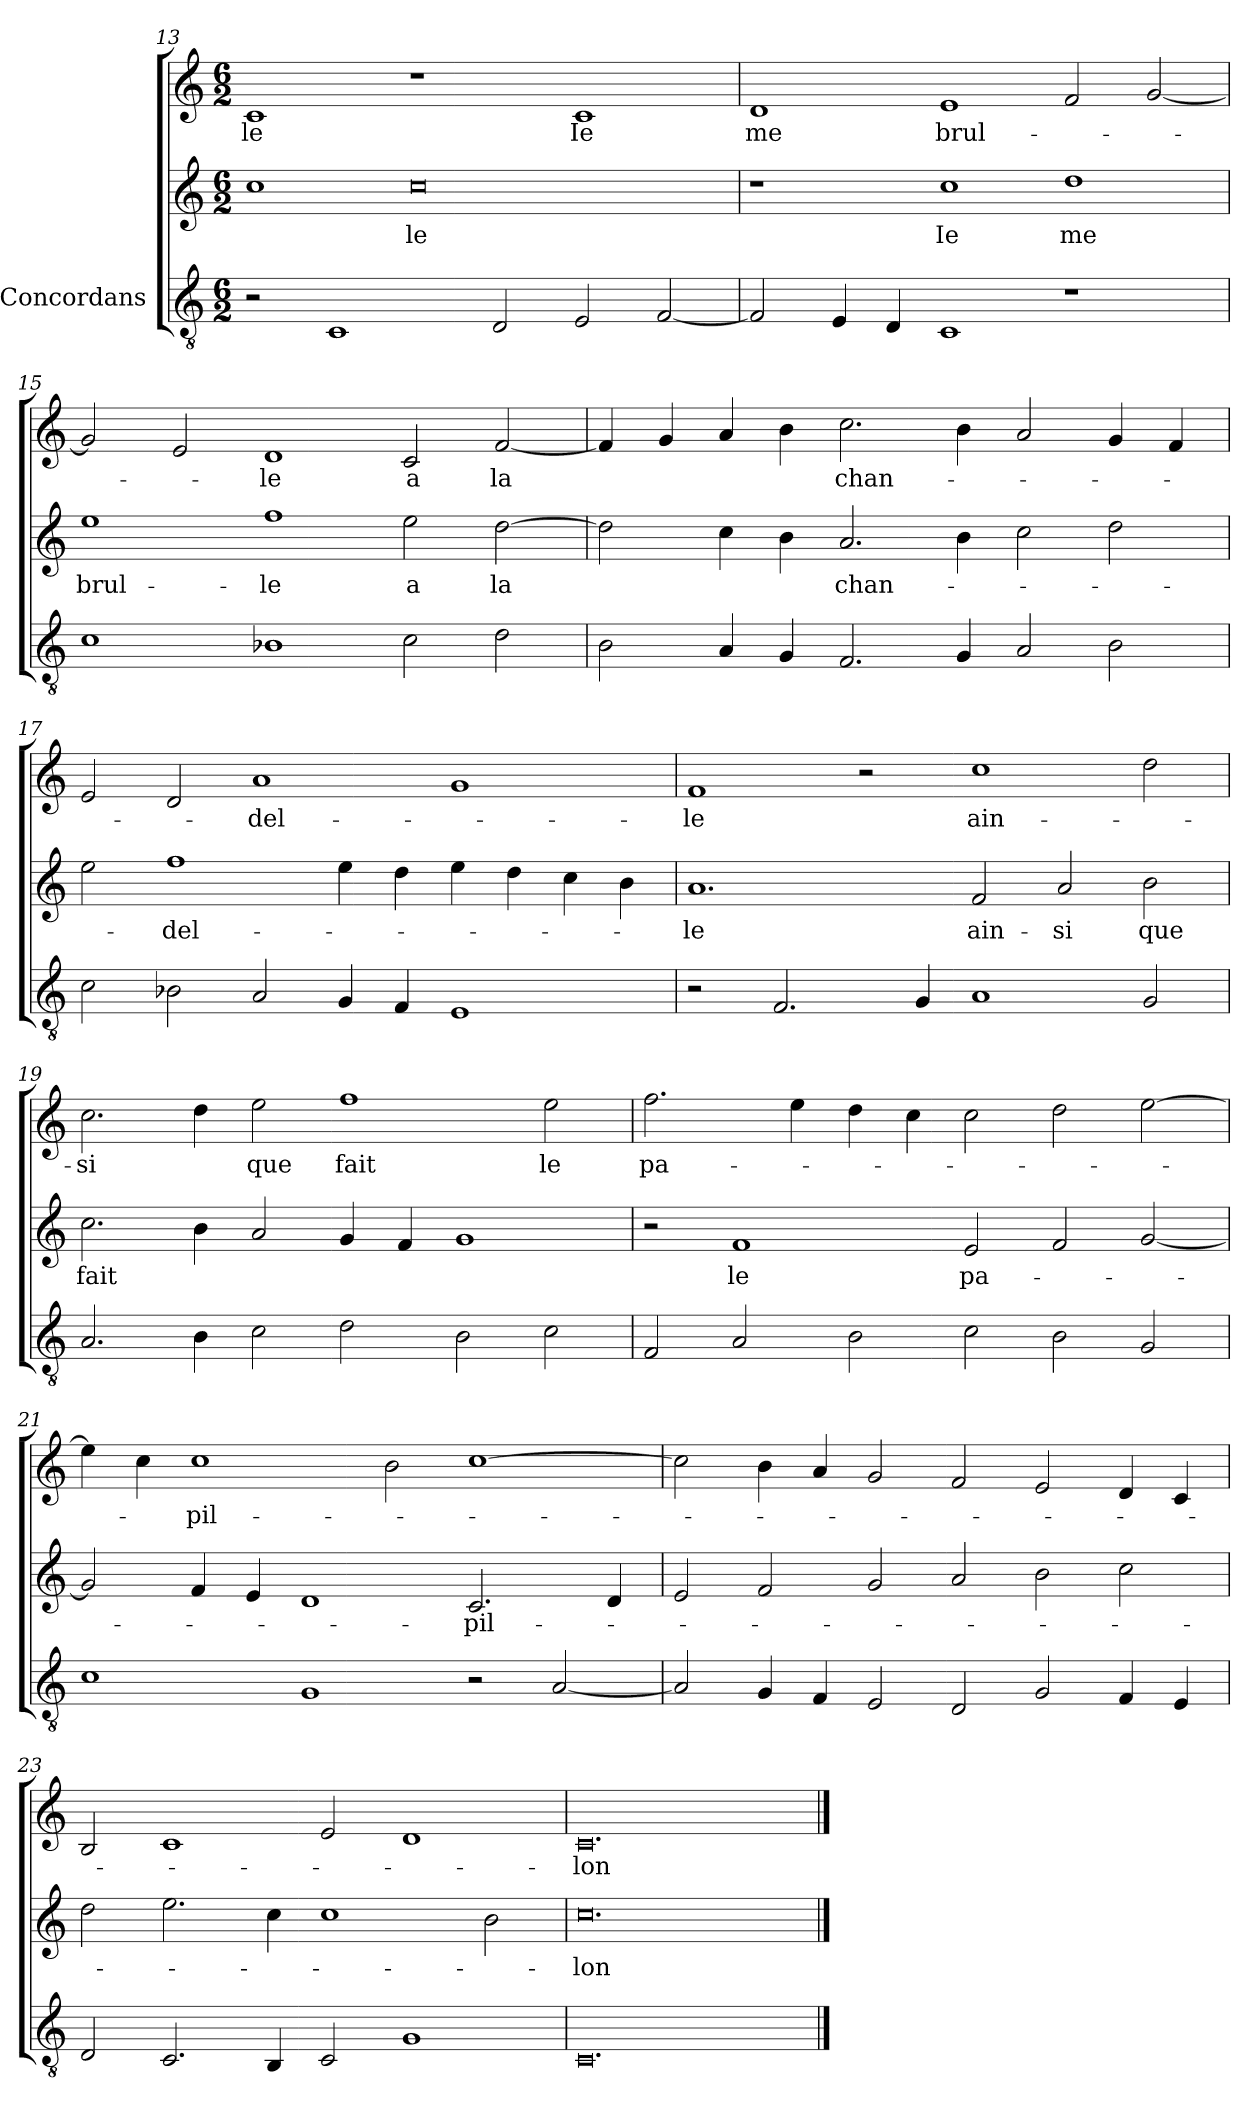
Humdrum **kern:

**kern	**kern	**text	**kern	**text
*part3	*part2	*part2	*part1	*part1
*staff3	*staff2	*staff2	*staff1	*staff1
*I"Concordans	*	*	*	*
*clefGv2	*clefG2	*	*clefG2	*
*M6/2	*M6/2	*	*M6/2	*
=13	=13	=13	=13	=13
2r	1cc	.	1c	-le
1C	.	.	.	.
.	0cc	-le	1r	.
2D	.	.	.	.
2E	.	.	1c	-Ie
[2F	.	.	.	.
=14	=14	=14	=14	=14
2F]	1r	.	1d	-me
4E	.	.	.	.
4D	.	.	.	.
1C	1cc	-Ie	1e	brul-
1r	1dd	-me	2f	.
.	.	.	[2g	.
=15	=15	=15	=15	=15
1c	1ee	brul-	2g]	.
.	.	.	2e	.
1B-X	1ff	-le	1d	-le
2c	2ee	-a	2c	-a
2d	[2dd	-la	[2f	-la
=16	=16	=16	=16	=16
2B	2dd]	.	4f]	.
.	.	.	4g	.
4A	4cc	.	4a	.
4G	4b	.	4b	.
2.F	2.a	chan-	2.cc	chan-
4G	4b	.	4b	.
2A	2cc	.	2a	.
2B	2dd	.	4g	.
.	.	.	4f	.
=17	=17	=17	=17	=17
2c	2ee	.	2e	.
2B-X	1ff	-del-	2d	.
2A	.	.	1a	-del-
4G	4ee	.	.	.
4F	4dd	.	.	.
1E	4ee	.	1g	.
.	4dd	.	.	.
.	4cc	.	.	.
.	4b	.	.	.
=18	=18	=18	=18	=18
2r	1.a	-le	1f	-le
2.F	.	.	.	.
.	.	.	2r	.
4G	.	.	.	.
1A	2f	ain-	1cc	ain-
.	2a	-si	.	.
2G	2b	-que	2dd	.
=19	=19	=19	=19	=19
2.A	2.cc	-fait	2.cc	-si
4B	4b	.	4dd	.
2c	2a	.	2ee	-que
2d	4g	.	1ff	-fait
.	4f	.	.	.
2B	1g	.	.	.
2c	.	.	2ee	-le
=20	=20	=20	=20	=20
2F	2r	.	2.ff	pa-
2A	1f	-le	.	.
.	.	.	4ee	.
2B	.	.	4dd	.
.	.	.	4cc	.
2c	2e	pa-	2cc	.
2B	2f	.	2dd	.
2G	[2g	.	[2ee	.
=21	=21	=21	=21	=21
1c	2g]	.	4ee]	.
.	.	.	4cc	.
.	4f	.	1cc	-pil-
.	4e	.	.	.
1G	1d	.	.	.
.	.	.	2b	.
2r	2.c	-pil-	[1cc	.
[2A	.	.	.	.
.	4d	.	.	.
=22	=22	=22	=22	=22
2A]	2e	.	2cc]	.
4G	2f	.	4b	.
4F	.	.	4a	.
2E	2g	.	2g	.
2D	2a	.	2f	.
2G	2b	.	2e	.
4F	2cc	.	4d	.
4E	.	.	4c	.
=23	=23	=23	=23	=23
2D	2dd	.	2B	.
2.C	2.ee	.	1c	.
4BB	4cc	.	.	.
2C	1cc	.	2e	.
1G	.	.	1d	.
.	2b	.	.	.
=24	=24	=24	=24	=24
0.C	0.cc	-lon	0.c	-lon
==	==	==	==	==
*-	*-	*-	*-	*-
